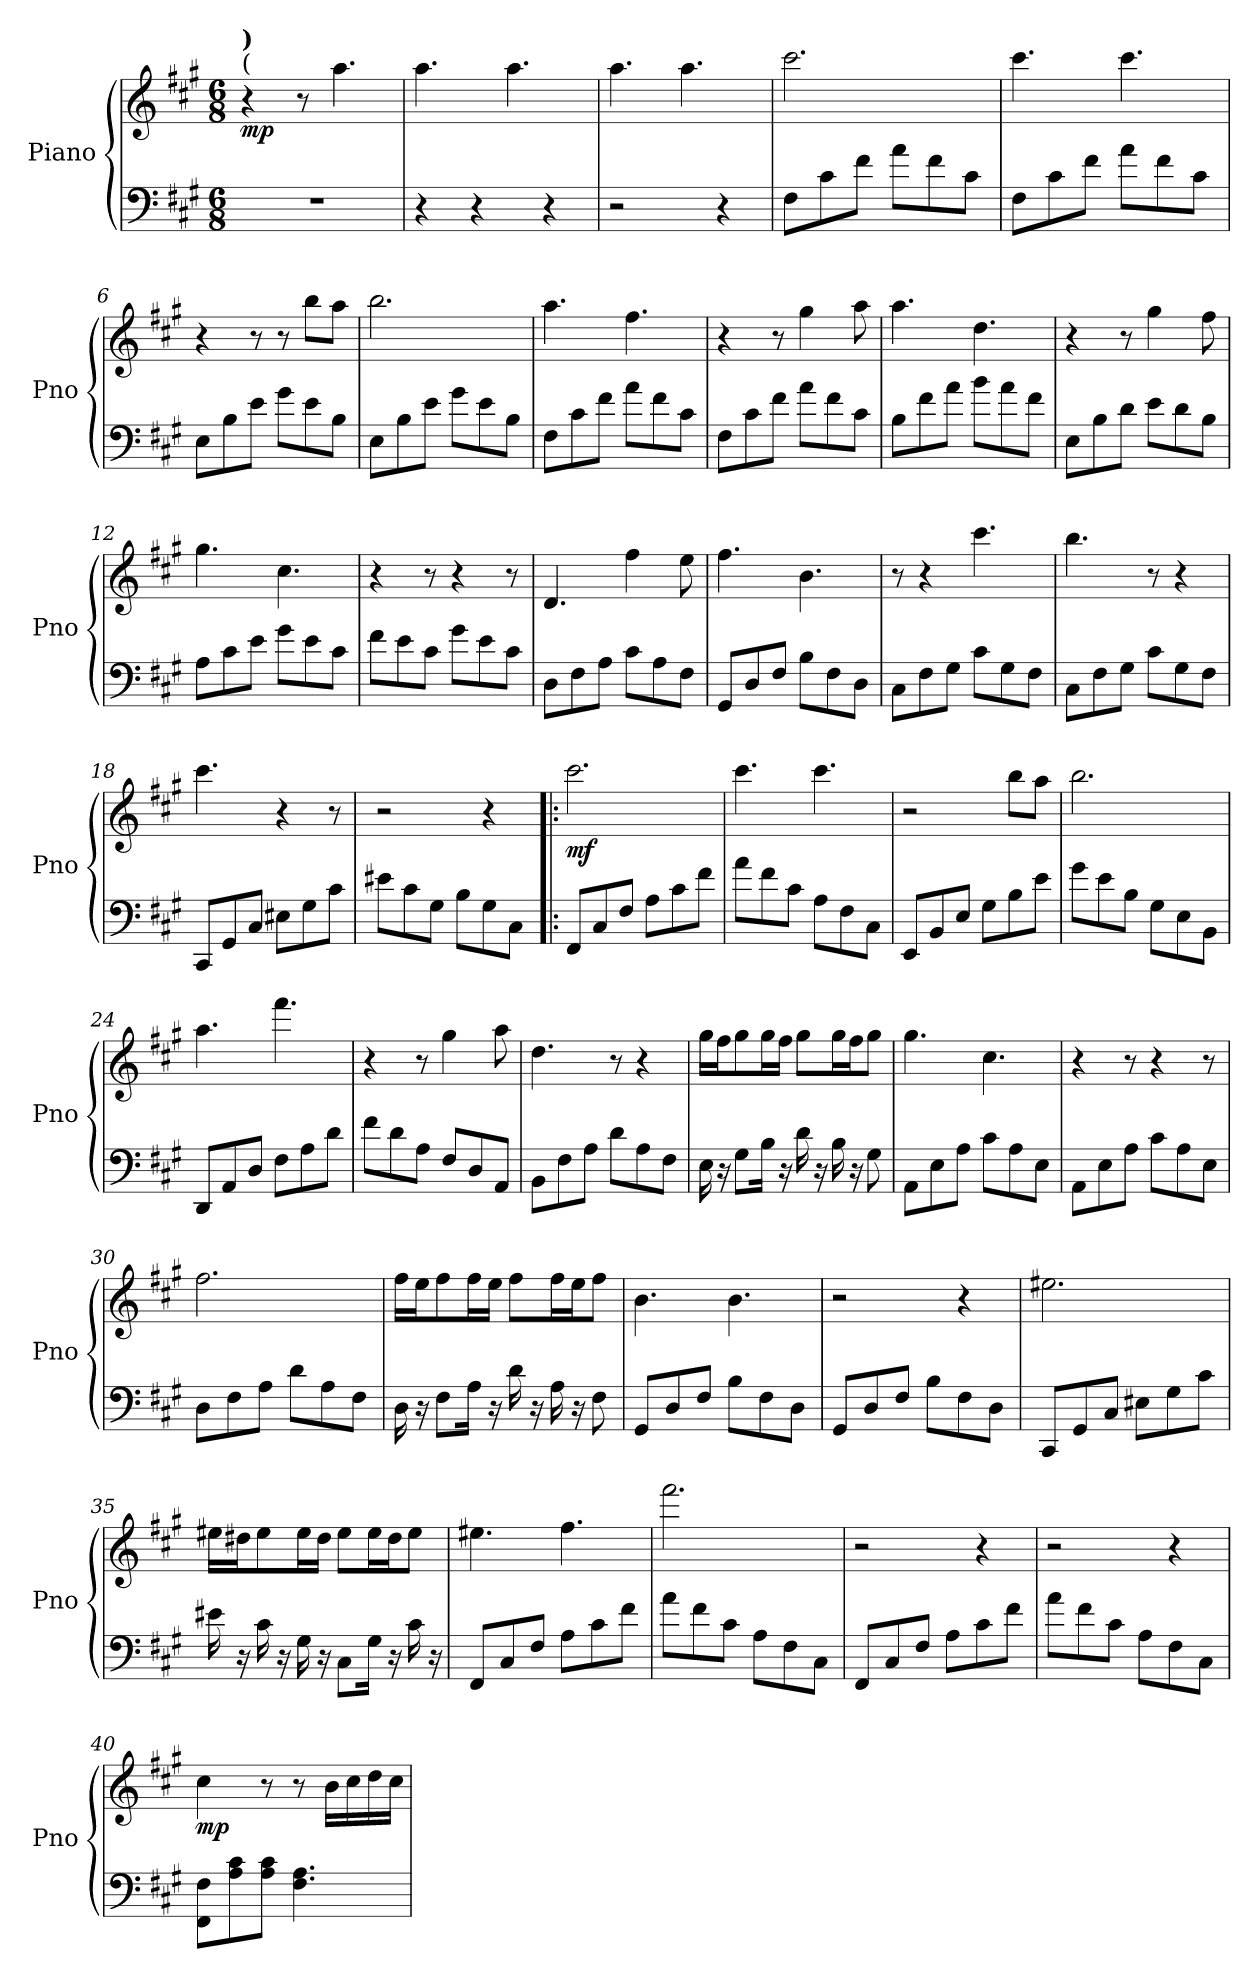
**kern	**kern	**dynam
*part1	*part1	*part1
*staff2	*staff1	*staff1/2
*I"Piano	*	*
*I'Pno	*	*
*clefF4	*clefG2	*
*k[f#c#g#]	*k[f#c#g#]	*
*A:	*A:	*
*M6/8	*M6/8	*
*MM86	*MM86	*
=1	=1	=1
!	!LO:TX:a:t=(	!
!	!LO:TX:a:B:t=)	!
!	!	!LO:DY:b
2.r	4r	mp
.	8r	.
.	4.aa\	.
=2	=2	=2
4r	4.aa\	.
4r	.	.
.	4.aa\	.
4r	.	.
=3	=3	=3
2r	4.aa\	.
.	4.aa\	.
4r	.	.
=4	=4	=4
8F#\L	2.ccc#\	.
8c#\	.	.
8f#\J	.	.
8a\L	.	.
8f#\	.	.
8c#\J	.	.
=5	=5	=5
8F#\L	4.ccc#\	.
8c#\	.	.
8f#\J	.	.
8a\L	4.ccc#\	.
8f#\	.	.
8c#\J	.	.
=6	=6	=6
8E\L	4r	.
8B\	.	.
8e\J	8r	.
8g#\L	8r	.
8e\	8bb\L	.
8B\J	8aa\J	.
=7	=7	=7
8E\L	2.bb\	.
8B\	.	.
8e\J	.	.
8g#\L	.	.
8e\	.	.
8B\J	.	.
!!LO:LB:g=z
=8	=8	=8
8F#\L	4.aa\	.
8c#\	.	.
8f#\J	.	.
8a\L	4.ff#\	.
8f#\	.	.
8c#\J	.	.
=9	=9	=9
8F#\L	4r	.
8c#\	.	.
8f#\J	8r	.
8a\L	4gg#\	.
8f#\	.	.
8c#\J	8aa\	.
=10	=10	=10
8B\L	4.aa\	.
8f#\	.	.
8a\J	.	.
8b\L	4.dd\	.
8a\	.	.
8f#\J	.	.
=11	=11	=11
8E\L	4r	.
8B\	.	.
8d\J	8r	.
8e\L	4gg#\	.
8d\	.	.
8B\J	8ff#\	.
=12	=12	=12
8A\L	4.gg#\	.
8c#\	.	.
8e\J	.	.
8g#\L	4.cc#\	.
8e\	.	.
8c#\J	.	.
=13	=13	=13
8f#\L	4r	.
8e\	.	.
8c#\J	8r	.
8g#\L	4r	.
8e\	.	.
8c#\J	8r	.
!!LO:LB:g=z
=14	=14	=14
8D\L	4.d/	.
8F#\	.	.
8A\J	.	.
8c#\L	4ff#\	.
8A\	.	.
8F#\J	8ee\	.
=15	=15	=15
8GG#/L	4.ff#\	.
8D/	.	.
8F#/J	.	.
8B\L	4.b\	.
8F#\	.	.
8D\J	.	.
=16	=16	=16
8C#\L	8r	.
8F#\	4r	.
8G#\J	.	.
8c#\L	4.ccc#\	.
8G#\	.	.
8F#\J	.	.
=17	=17	=17
8C#\L	4.bb\	.
8F#\	.	.
8G#\J	.	.
8c#\L	8r	.
8G#\	4r	.
8F#\J	.	.
=18	=18	=18
8CC#/L	4.ccc#\	.
8GG#/	.	.
8C#/J	.	.
8E#X\L	4r	.
8G#\	.	.
8c#\J	8r	.
=19	=19	=19
8e#X\L	2r	.
8c#\	.	.
8G#\J	.	.
8B\L	.	.
8G#\	4r	.
8C#\J	.	.
=20!|:	=20!|:	=20!|:
!	!	!LO:DY:b
8FF#/L	2.ccc#\	mf
8C#/	.	.
8F#/J	.	.
8A\L	.	.
8c#\	.	.
8f#\J	.	.
!!LO:LB:g=z
=21	=21	=21
8a\L	4.ccc#\	.
8f#\	.	.
8c#\J	.	.
8A\L	4.ccc#\	.
8F#\	.	.
8C#\J	.	.
=22	=22	=22
8EE/L	2r	.
8BB/	.	.
8E/J	.	.
8G#\L	.	.
8B\	8bb\L	.
8e\J	8aa\J	.
=23	=23	=23
8g#\L	2.bb\	.
8e\	.	.
8B\J	.	.
8G#\L	.	.
8E\	.	.
8BB\J	.	.
=24	=24	=24
8DD/L	4.aa\	.
8AA/	.	.
8D/J	.	.
8F#\L	4.fff#\	.
8A\	.	.
8d\J	.	.
=25	=25	=25
8f#\L	4r	.
8d\	.	.
8A\J	8r	.
8F#/L	4gg#\	.
8D/	.	.
8AA/J	8aa\	.
=26	=26	=26
8BB\L	4.dd\	.
8F#\	.	.
8A\J	.	.
8d\L	8r	.
8A\	4r	.
8F#\J	.	.
!!LO:LB:g=z
=27	=27	=27
16E\	16gg#\LL	.
16r	16ff#\J	.
8G#\L	8gg#\	.
16B\Jk	16gg#\L	.
16r	16ff#\JJ	.
16d\	8gg#\L	.
16r	.	.
16B\	16gg#\L	.
16r	16ff#\J	.
8G#\	8gg#\J	.
=28	=28	=28
8AA\L	4.gg#\	.
8E\	.	.
8A\J	.	.
8c#\L	4.cc#\	.
8A\	.	.
8E\J	.	.
=29	=29	=29
8AA\L	4r	.
8E\	.	.
8A\J	8r	.
8c#\L	4r	.
8A\	.	.
8E\J	8r	.
=30	=30	=30
8D\L	2.ff#\	.
8F#\	.	.
8A\J	.	.
8d\L	.	.
8A\	.	.
8F#\J	.	.
=31	=31	=31
16D\	16ff#\LL	.
16r	16ee\J	.
8F#\L	8ff#\	.
16A\Jk	16ff#\L	.
16r	16ee\JJ	.
16d\	8ff#\L	.
16r	.	.
16A\	16ff#\L	.
16r	16ee\J	.
8F#\	8ff#\J	.
=32	=32	=32
8GG#/L	4.b\	.
8D/	.	.
8F#/J	.	.
8B\L	4.b\	.
8F#\	.	.
8D\J	.	.
!!LO:LB:g=z
=33	=33	=33
8GG#/L	2r	.
8D/	.	.
8F#/J	.	.
8B\L	.	.
8F#\	4r	.
8D\J	.	.
=34	=34	=34
8CC#/L	2.ee#X\	.
8GG#/	.	.
8C#/J	.	.
8E#X\L	.	.
8G#\	.	.
8c#\J	.	.
=35	=35	=35
16e#X\	16ee#X\LL	.
16r	16dd#X\J	.
16c#\	8ee#\	.
16r	.	.
16G#\	16ee#\L	.
16r	16dd#\JJ	.
8C#\L	8ee#\L	.
16G#\Jk	16ee#\L	.
16r	16dd#\J	.
16c#\	8ee#\J	.
16r	.	.
!!LO:PB:g=z
=36	=36	=36
8FF#/L	4.ee#X\	.
8C#/	.	.
8F#/J	.	.
8A\L	4.ff#\	.
8c#\	.	.
8f#\J	.	.
=37	=37	=37
8a\L	2.fff#\	.
8f#\	.	.
8c#\J	.	.
8A\L	.	.
8F#\	.	.
8C#\J	.	.
=38	=38	=38
8FF#/L	2r	.
8C#/	.	.
8F#/J	.	.
8A\L	.	.
8c#\	4r	.
8f#\J	.	.
=39	=39	=39
8a\L	2r	.
8f#\	.	.
8c#\J	.	.
8A\L	.	.
8F#\	4r	.
8C#\J	.	.
=40	=40	=40
!	!	!LO:DY:b
8FF#\ 8F#\L	4cc#\	mp
8A\ 8c#\	.	.
8A\ 8c#\J	8r	.
4.F#\ 4.A\	8r	.
.	16b\LL	.
.	16cc#\	.
.	16dd\	.
.	16cc#\JJ	.
=	=	=
*-	*-	*-
